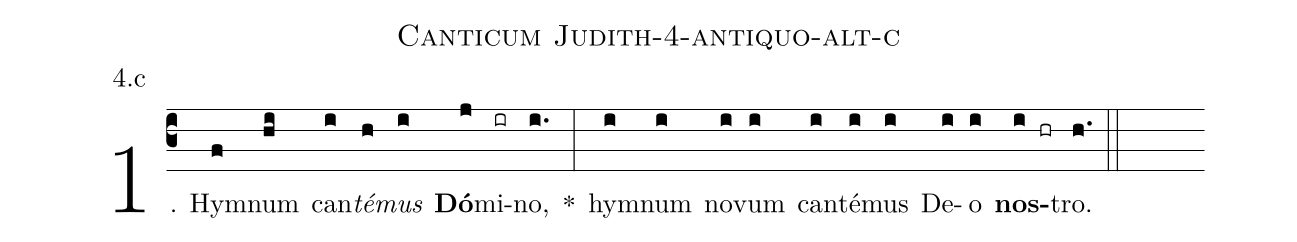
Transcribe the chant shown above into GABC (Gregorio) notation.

name: Canticum Judith-4-antiquo-alt-c;
annotation: 4.c;
%%
(c3)1. Hym(f)num(hi) can(i)<i>té</i>(h)<i>mus</i>(i) <b>Dó</b>(j)mi(ir)no,(i.) *(:) hym(i)num(i) no(i)vum(i) can(i)té(i)mus(i) De(i)o(i) <b>nos</b>(i hr)tro.(h.) (::)
